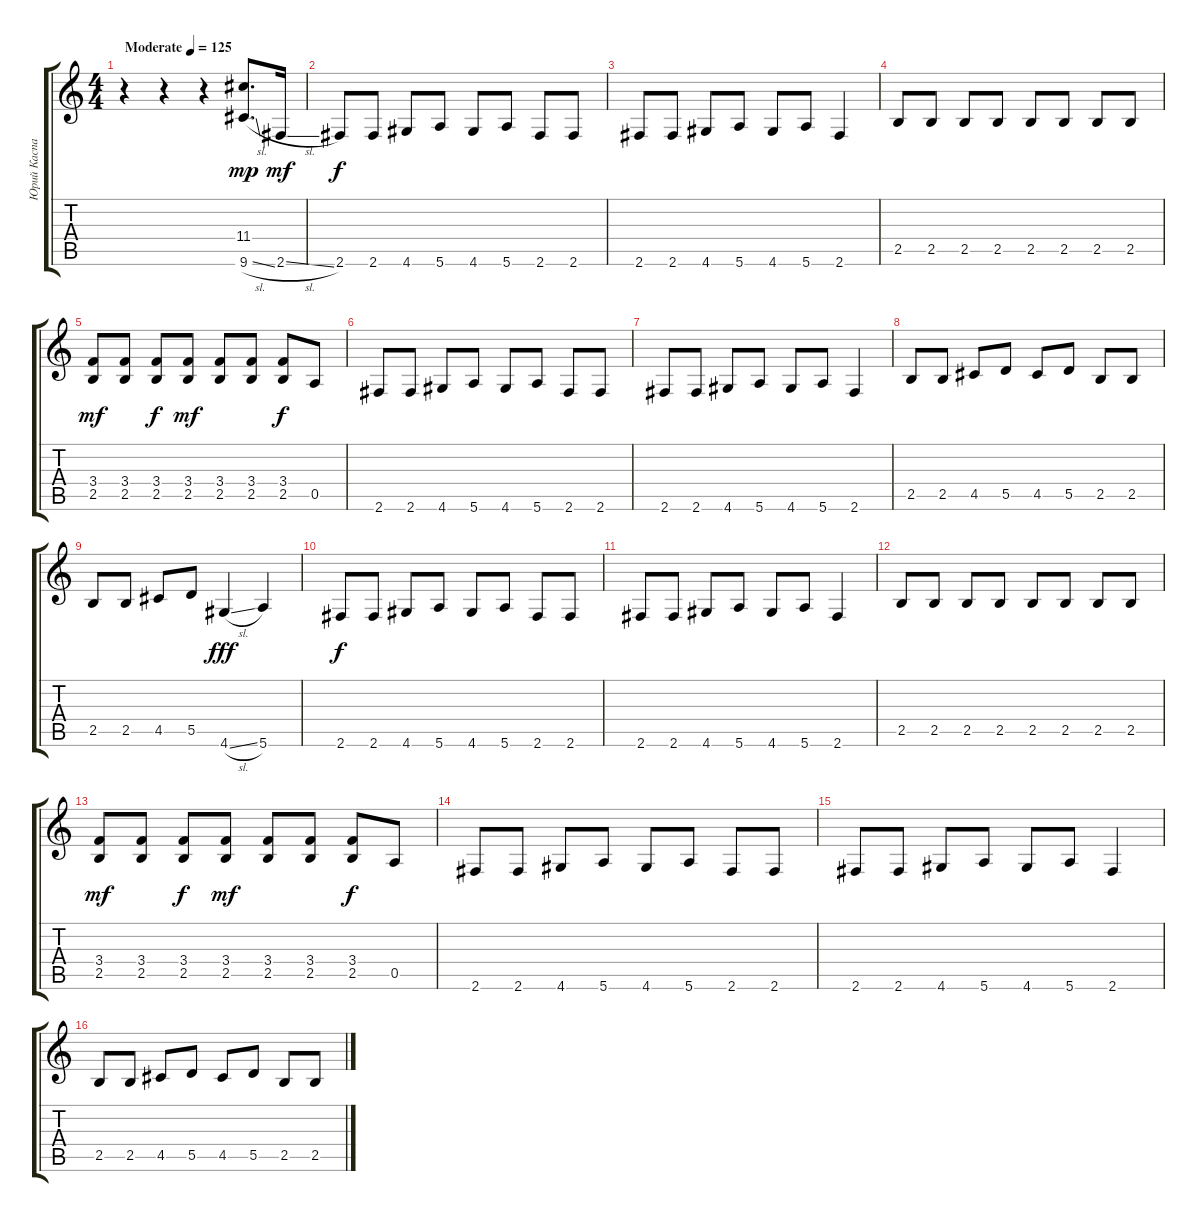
\track ("Юрий Каспарян" "Юрий Каспа") {instrument electricguitarmuted}
\staff {score tabs}
\tuning (E4 B3 G3 D3 A2 E2) {hide}
\ts (4 4)
\tempo (125 "Moderate")
\clef g2
\ks c
r.4{dy mp instrument electricguitarmuted} r.4 r.4 (11.4 9.6{sl}).8{d} 2.6{sl}.16{dy mf} |
2.6.8{dy f} 2.6.8 4.6.8 5.6.8 4.6.8 5.6.8 2.6.8 2.6.8 |
2.6.8 2.6.8 4.6.8 5.6.8 4.6.8 5.6.8 2.6.4 |
2.5.8 2.5.8 2.5.8 2.5.8 2.5.8 2.5.8 2.5.8 2.5.8 |
(3.4 2.5).8{dy mf} (3.4 2.5).8 (3.4 2.5).8{dy f} (3.4 2.5).8{dy mf} (3.4 2.5).8 (3.4 2.5).8 (3.4 2.5).8{dy f} 0.5.8 |
2.6.8 2.6.8 4.6.8 5.6.8 4.6.8 5.6.8 2.6.8 2.6.8 |
2.6.8 2.6.8 4.6.8 5.6.8 4.6.8 5.6.8 2.6.4 |
2.5.8 2.5.8 4.5.8 5.5.8 4.5.8 5.5.8 2.5.8 2.5.8 |
2.5.8 2.5.8 4.5.8 5.5.8 4.6{sl}.4{dy fff} 5.6.4 |
2.6.8{dy f} 2.6.8 4.6.8 5.6.8 4.6.8 5.6.8 2.6.8 2.6.8 |
2.6.8 2.6.8 4.6.8 5.6.8 4.6.8 5.6.8 2.6.4 |
2.5.8 2.5.8 2.5.8 2.5.8 2.5.8 2.5.8 2.5.8 2.5.8 |
(3.4 2.5).8{dy mf} (3.4 2.5).8 (3.4 2.5).8{dy f} (3.4 2.5).8{dy mf} (3.4 2.5).8 (3.4 2.5).8 (3.4 2.5).8{dy f} 0.5.8 |
2.6.8 2.6.8 4.6.8 5.6.8 4.6.8 5.6.8 2.6.8 2.6.8 |
2.6.8 2.6.8 4.6.8 5.6.8 4.6.8 5.6.8 2.6.4 |
2.5.8 2.5.8 4.5.8 5.5.8 4.5.8 5.5.8 2.5.8 2.5.8
